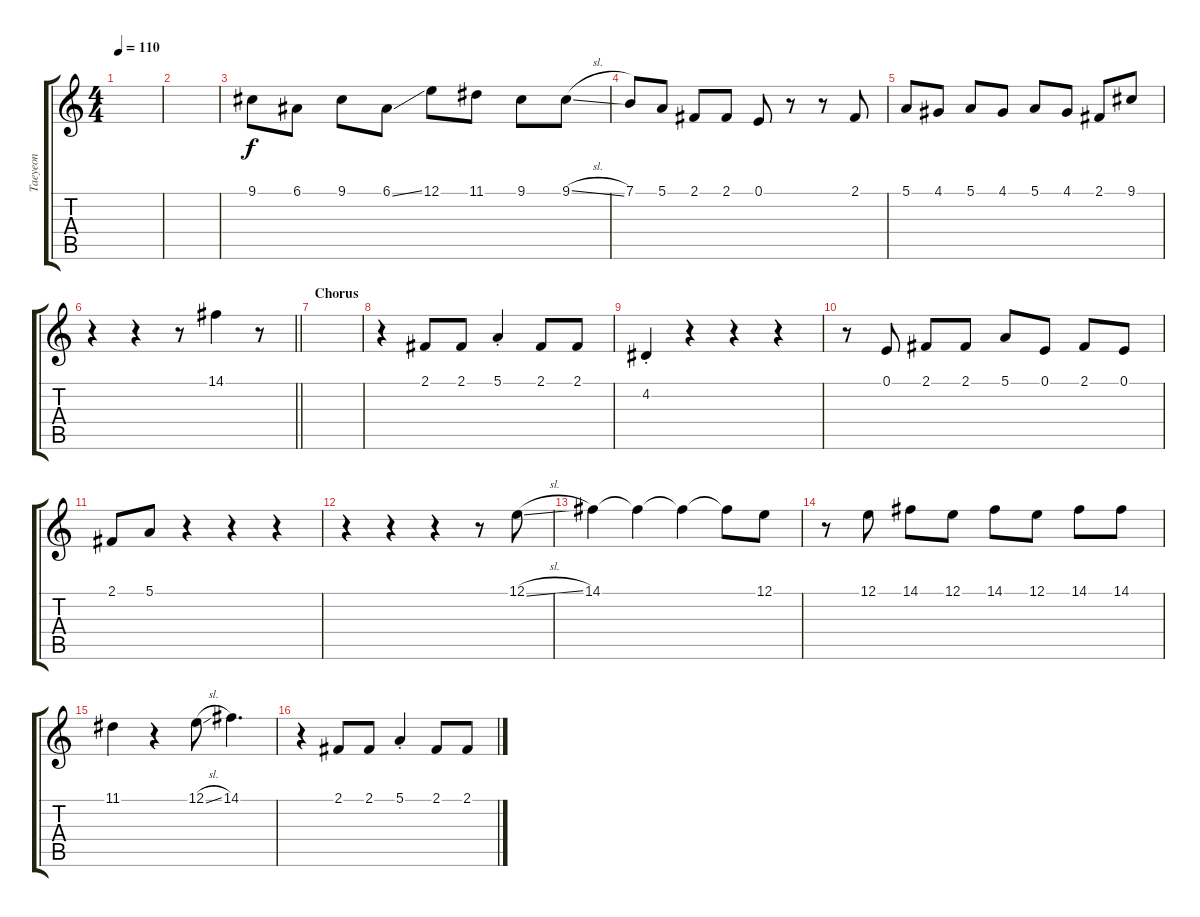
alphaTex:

\track ("Taeyeon" "Taeyeon") {instrument flute}
\staff {score tabs}
\tuning (E4 B3 G3 D3 A2 E2) {hide}
\ts (4 4)
\tempo 110
\clef g2
\ks c
|
|
9.1.8{volume 16} 6.1.8 9.1.8 6.1{ss}.8 12.1.8 11.1.8 9.1.8 9.1{sl}.8 |
7.1.8 5.1.8 2.1.8 2.1.8 0.1.8 r.8 r.8 2.1.8 |
5.1.8 4.1.8 5.1.8 4.1.8 5.1.8 4.1.8 2.1.8 9.1.8 |
\barLineRight lightlight
r.4 r.4 r.8 14.1.4 r.8 |
\section ("" "Chorus")
|
r.4{volume 13} 2.1.8 2.1.8 5.1{st}.4 2.1.8 2.1.8 |
4.2{st}.4 r.4 r.4 r.4 |
r.8 0.1.8 2.1.8 2.1.8 5.1.8 0.1.8 2.1.8 0.1.8 |
2.1.8 5.1.8 r.4 r.4 r.4 |
r.4 r.4 r.4 r.8 12.1{sl}.8{volume 16} |
14.1.4 14.1{t}.4 14.1{t}.4 14.1{t}.8 12.1.8 |
r.8 12.1.8 14.1.8 12.1.8 14.1.8 12.1.8 14.1.8 14.1.8 |
11.1.4 r.4 12.1{sl}.8 14.1.4{d} |
r.4{volume 13} 2.1.8 2.1.8 5.1{st}.4 2.1.8 2.1.8
